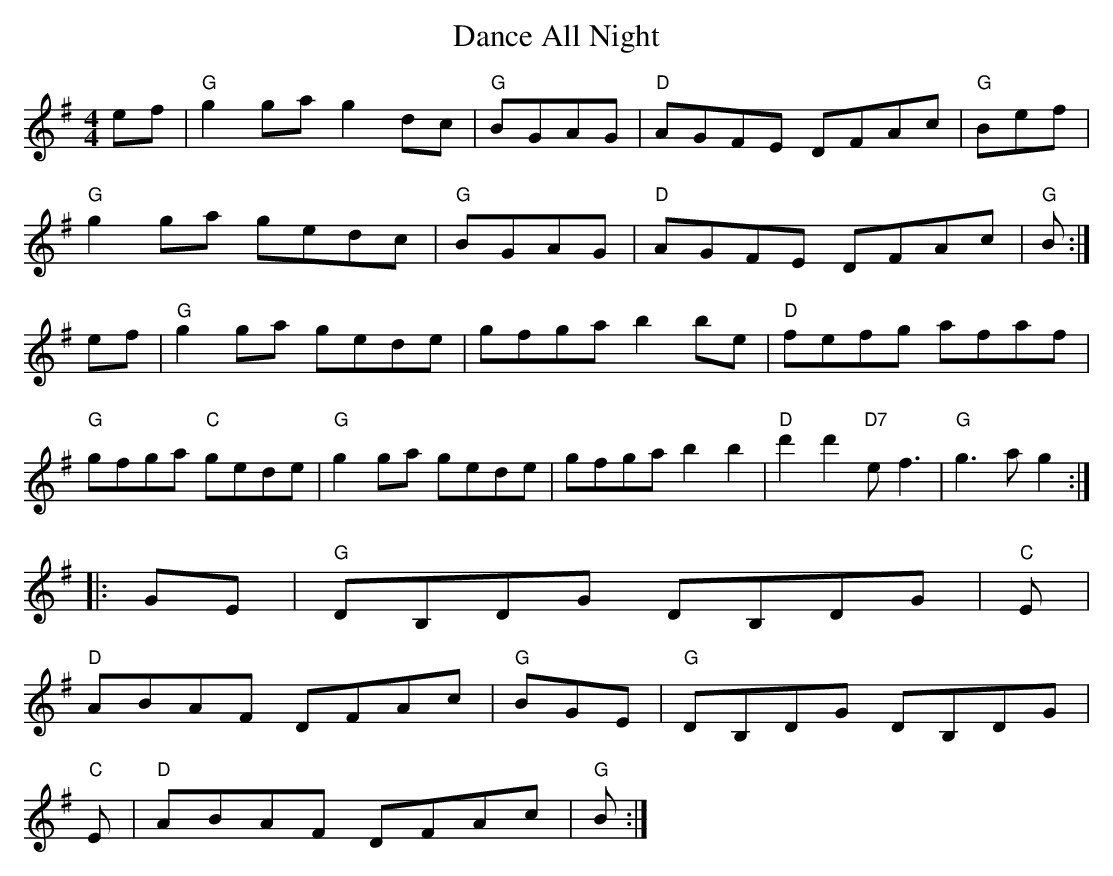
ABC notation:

X:1
T:Dance All Night
M:4/4
L:1/4
K:G
e/2f/2|"G"gg/2a/2 gd/2c/2|"G"B/2G/2A/2G/2 +GB++GB+|\
"D"A/2G/2F/2E/2 D/2F/2A/2c/2|"G"B/2+GB++G/2 B/2 ++GB+e/2f/2|
"G"gg/2a/2 g/2e/2d/2c/2|"G"B/2G/2A/2G/2 +GB++GB+|"D"A/2G/2F/2E/2 D/2F/2A/2c/2|\
"G"B/2+GB++G/2 B/2 ++GB+:|
e/2f/2|"G"gg/2a/2 g/2e/2d/2e/2|g/2f/2g/2a/2 bb/2e/2|\
"D"f/2e/2f/2g/2 a/2f/2a/2f/2|
"G"g/2f/2g/2a/2 "C"g/2e/2d/2e/2|"G"gg/2a/2 g/2e/2d/2e/2|g/2f/2g/2a/2 bb|\
"D"d'd' "D7"e/2f3/2|"G"g3/2a/2 g:|
|:G/2E/2|"G"D/2B,/2D/2G/2 D/2B,/2D/2G/2|"C"E/2+CE++C/2 E/2 ++CE++CE+|
"D"A/2B/2A/2F/2 D/2F/2A/2c/2|"G"B/2+GB++G/2 B/2 ++GB+G/2E/2|\
"G"D/2B,/2D/2G/2 D/2B,/2D/2G/2|
"C"E/2+CE++C/2 E/2 ++CE++CE+|"D"A/2B/2A/2F/2 D/2F/2A/2c/2|\
"G"B/2+GB++G/2 B/2 ++GB+:|
